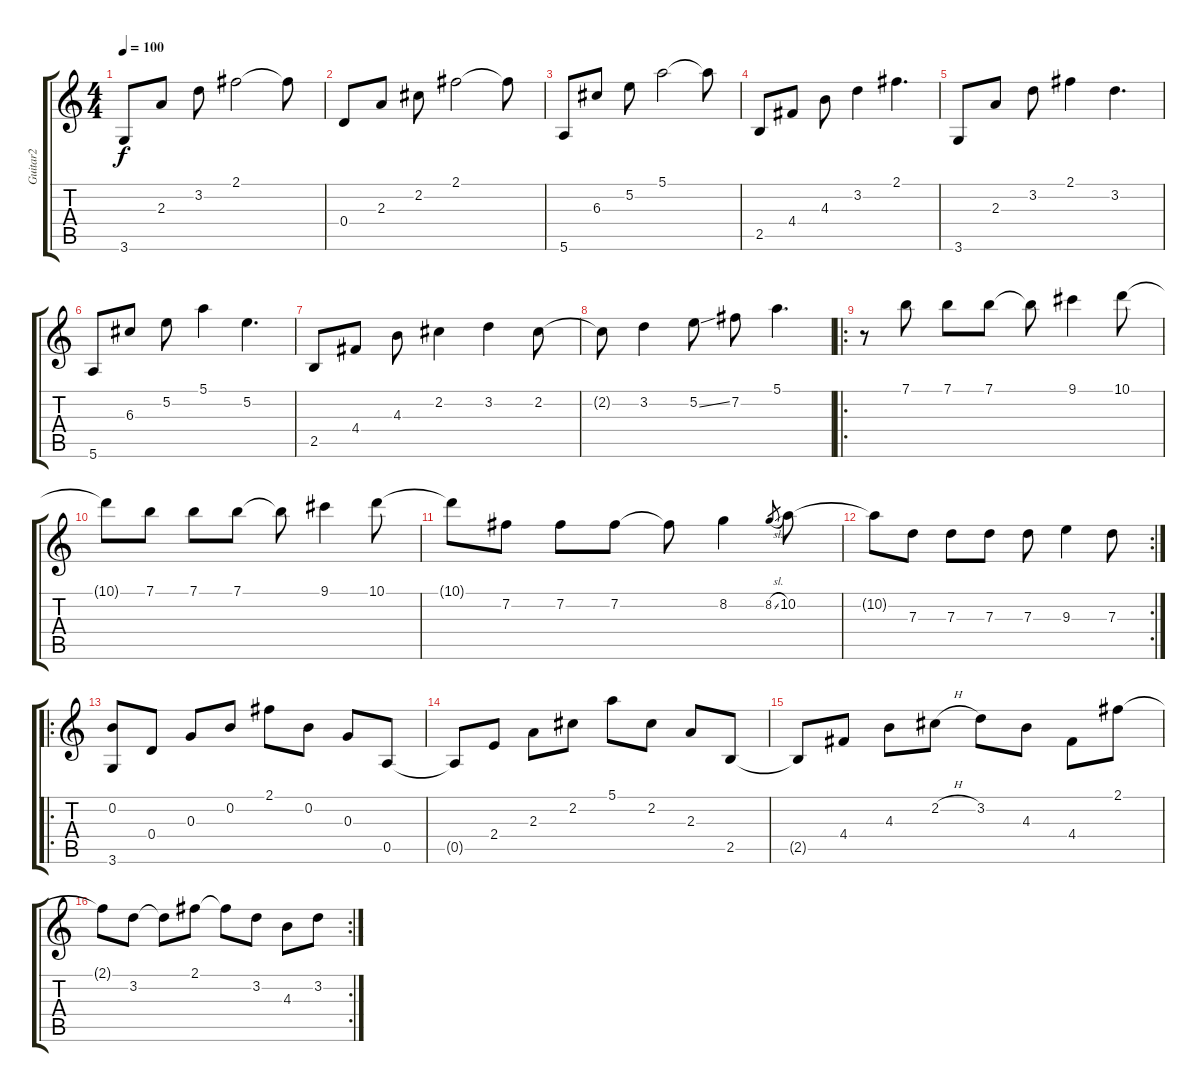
\track ("Guitar2" "Guitar2") {instrument acousticguitarsteel}
\staff {score tabs}
\tuning (E4 B3 G3 D3 A2 E2) {hide}
\ts (4 4)
\tempo 100
\clef g2
\ks c
3.6.8{dy f} 2.3.8 3.2.8 2.1.2 2.1{t}.8 |
0.4.8 2.3.8 2.2.8 2.1.2 2.1{t}.8 |
5.6.8 6.3.8 5.2.8 5.1.2 5.1{t}.8 |
2.5.8 4.4.8 4.3.8 3.2.4 2.1.4{d} |
3.6.8 2.3.8 3.2.8 2.1.4 3.2.4{d} |
5.6.8 6.3.8 5.2.8 5.1.4 5.2.4{d} |
2.5.8 4.4.8 4.3.8 2.2.4 3.2.4 2.2.8 |
2.2{t}.8 3.2.4 5.2{ss}.8 7.2.8 5.1.4{d} |
\ro
r.8 7.1.8 7.1.8 7.1.8 7.1{t}.8 9.1.4 10.1.8 |
10.1{t}.8 7.1.8 7.1.8 7.1.8 7.1{t}.8 9.1.4 10.1.8 |
10.1{t}.8 7.2.8 7.2.8 7.2.8 7.2{t}.8 8.2.4 8.2{sl}.8{gr} 10.2.8 |
\rc 2
10.2{t}.8 7.3.8 7.3.8 7.3.8 7.3.8 9.3.4 7.3.8 |
\ro
(0.2 3.6).8 0.4.8 0.3.8 0.2.8 2.1.8 0.2.8 0.3.8 0.5.8 |
0.5{t}.8 2.4.8 2.3.8 2.2.8 5.1.8 2.2.8 2.3.8 2.5.8 |
2.5{t}.8 4.4.8 4.3.8 2.2{h}.8 3.2.8 4.3.8 4.4.8 2.1.8 |
\rc 2
2.1{t}.8 3.2.8 3.2{t}.8 2.1.8 2.1{t}.8 3.2.8 4.3.8 3.2.8
